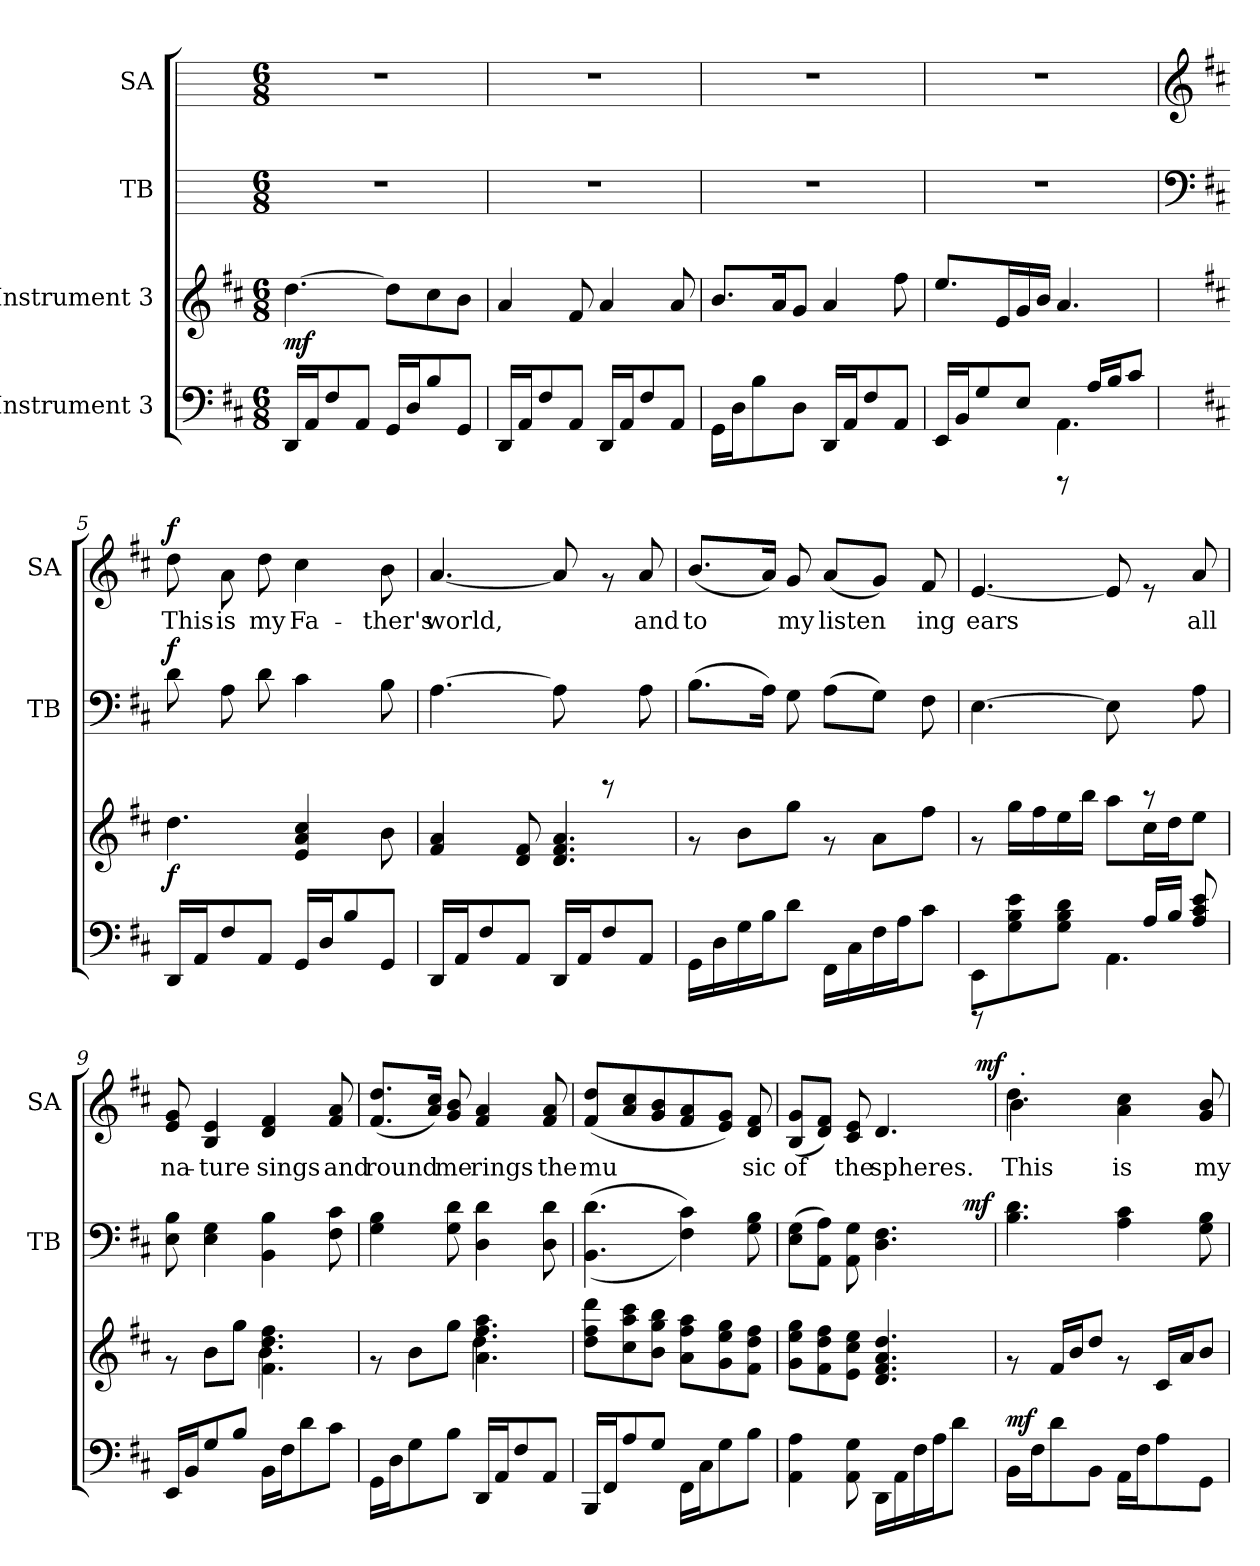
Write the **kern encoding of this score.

**kern	**dynam	**kern	**dynam	**kern	**dynam	**kern	**text	**dynam
*part4	*part4	*part3	*part3	*part2	*part2	*part1	*part1	*part1
*staff4	*staff4	*staff3	*staff3	*staff2	*staff2	*staff1	*staff1	*staff1
*I"Instrument 3	*	*I"Instrument 3	*	*I"TB	*	*I"SA	*	*
*	*	*	*	*I'TB	*	*I'SA	*	*
!!LO:PB:g=z
*stria5	*	*stria5	*	*stria5	*	*stria5	*	*
*clefF4	*	*clefG2	*	*	*	*	*	*
*k[f#c#]	*	*k[f#c#]	*	*k[]	*	*k[]	*	*
*D:	*	*D:	*	*C:	*	*C:	*	*
*M6/8	*	*M6/8	*	*M6/8	*	*M6/8	*	*
=1	=1	=1	=1	=1	=1	=1	=1	=1
!	!	!	!LO:DY:b	!	!	!	!	!
16DD/L	.	[>4.dd\	mf	2.r	.	2.r	.	.
16AA/	.	.	.	.	.	.	.	.
8F#/	.	.	.	.	.	.	.	.
8AA/J	.	.	.	.	.	.	.	.
16GG/L	.	8dd\L]	.	.	.	.	.	.
16D/	.	.	.	.	.	.	.	.
8B/	.	8cc#\	.	.	.	.	.	.
8GG/J	.	8b\J	.	.	.	.	.	.
=2	=2	=2	=2	=2	=2	=2	=2	=2
16DD/L	.	4a/	.	2.r	.	2.r	.	.
16AA/	.	.	.	.	.	.	.	.
8F#/	.	.	.	.	.	.	.	.
8AA/J	.	8f#/	.	.	.	.	.	.
16DD/L	.	4a/	.	.	.	.	.	.
16AA/	.	.	.	.	.	.	.	.
8F#/	.	.	.	.	.	.	.	.
8AA/J	.	8a/	.	.	.	.	.	.
=3	=3	=3	=3	=3	=3	=3	=3	=3
16GG\L	.	8.b/L	.	2.r	.	2.r	.	.
16D\	.	.	.	.	.	.	.	.
8B\	.	.	.	.	.	.	.	.
.	.	16a/	.	.	.	.	.	.
8D\J	.	8g/J	.	.	.	.	.	.
16DD/L	.	4a/	.	.	.	.	.	.
16AA/	.	.	.	.	.	.	.	.
8F#/	.	.	.	.	.	.	.	.
8AA/J	.	8ff#\	.	.	.	.	.	.
=4	=4	=4	=4	=4	=4	=4	=4	=4
*^	*	*	*	*	*	*	*	*
16EE/L	4.ryy	.	8.ee/L	.	2.r	.	2.r	.	.
16BB/	.	.	.	.	.	.	.	.	.
8G/	.	.	.	.	.	.	.	.	.
.	.	.	16e/	.	.	.	.	.	.
8E/J	.	.	16g/	.	.	.	.	.	.
.	.	.	16b/J	.	.	.	.	.	.
8rCCC	4.AA\	.	4.a/	.	.	.	.	.	.
16A/L	.	.	.	.	.	.	.	.	.
16B/	.	.	.	.	.	.	.	.	.
8c#/J	.	.	.	.	.	.	.	.	.
*v	*v	*	*	*	*	*	*	*	*
!!LO:LB:g=z
=5	=5	=5	=5	=5	=5	=5	=5	=5
*	*	*	*	*clefF4	*	*clefG2	*	*
*	*	*	*	*k[f#c#]	*	*k[f#c#]	*	*
*	*	*	*	*D:	*	*D:	*	*
!	!	!	!LO:DY:b	!	!LO:DY:a	!	!LO:LY:b:cj	!LO:DY:a
16DD/L	.	4.dd\	f	8d\	f	8dd\	This	f
16AA/	.	.	.	.	.	.	.	.
!	!	!	!	!	!	!	!LO:LY:b:cj	!
8F#/	.	.	.	8A\	.	8a\	is	.
!	!	!	!	!	!	!	!LO:LY:b:cj	!
8AA/J	.	.	.	8d\	.	8dd\	my	.
!	!	!	!	!	!	!	!LO:LY:b:cj	!
16GG/L	.	4cc#/ 4a/ 4e/	.	4c#\	.	4cc#\	Fa-	.
16D/	.	.	.	.	.	.	.	.
8B/	.	.	.	.	.	.	.	.
!	!	!	!	!	!	!	!LO:LY:b:cj	!
8GG/J	.	8b\	.	8B\	.	8b\	-ther's	.
=6	=6	=6	=6	=6	=6	=6	=6	=6
!	!	!	!	!	!	!	!LO:LY:b:cj	!
16DD/L	.	4f#/ 4a/	.	[>4.A\	.	[<4.a/	world,	.
16AA/	.	.	.	.	.	.	.	.
8F#/	.	.	.	.	.	.	.	.
8AA/J	.	8d/ 8f#/	.	.	.	.	.	.
!	!	!	!	!	!	!	!LO:LY:b:cj	!
16DD/L	.	4.a/ 4.f#/ 4.d/	.	8A\]	.	8a/]	.	.
16AA/	.	.	.	.	.	.	.	.
8F#/	.	.	.	8rCCC	.	8rf	.	.
!	!	!	!	!	!	!	!LO:LY:b:cj	!
8AA/J	.	.	.	8A\	.	8a/	and	.
=7	=7	=7	=7	=7	=7	=7	=7	=7
!	!	!	!	!	!	!	!LO:LY:b:cj	!
16GG\L	.	8rf	.	(>8.B\L	.	(<8.b/L	to	.
16D\	.	.	.	.	.	.	.	.
16G\	.	8b\L	.	.	.	.	.	.
!	!	!	!	!	!	!	!LO:LY:b:cj	!
16B\	.	.	.	16A\J)	.	16a/J)	.	.
!	!	!	!	!	!	!	!LO:LY:b:cj	!
8d\J	.	8gg\J	.	8G\	.	8g/	my	.
!	!	!	!	!	!	!	!LO:LY:b:cj	!
16FF#\L	.	8rf	.	(>8A\L	.	(<8a/L	listen-	.
16C#\	.	.	.	.	.	.	.	.
!	!	!	!	!	!	!	!LO:LY:b:cj	!
16F#\	.	8a\L	.	8G\J)	.	8g/J)	--	.
16A\	.	.	.	.	.	.	.	.
!	!	!	!	!	!	!	!LO:LY:b:cj	!
8c#\J	.	8ff#\J	.	8F#\	.	8f#/	-ing	.
!!LO:LB:g=z
=8	=8	=8	=8	=8	=8	=8	=8	=8
*^	*	*	*	*	*	*	*	*
!	!	!	!	!	!	!	!	!LO:LY:b:cj	!
8rCCC	8EE\L	.	8rf	.	[>4.E\	.	[<4.e/	ears	.
4.ryy	8e\ 8B\ 8G\	.	16gg\L	.	.	.	.	.	.
.	.	.	16ff#\	.	.	.	.	.	.
.	8d\ 8G\ 8B\J	.	16ee\	.	.	.	.	.	.
.	.	.	16bb\J	.	.	.	.	.	.
!	!	!	!	!	!	!	!	!LO:LY:b:cj	!
.	4.AA\	.	8aa\L	.	8E\]	.	8e/]	.	.
16A/L	.	.	16cc#\	.	8rBBBB	.	8re	.	.
16B/J	.	.	16dd\	.	.	.	.	.	.
!	!	!	!	!	!	!	!	!LO:LY:b:cj	!
8e/ 8c#/ 8A/	.	.	8ee\J	.	8A\	.	8a/	all	.
*v	*v	*	*	*	*	*	*	*	*
=9	=9	=9	=9	=9	=9	=9	=9	=9
*	*	*^	*	*	*	*	*	*
!	!	!	!	!	!	!	!	!LO:LY:b:cj	!
16EE/L	.	8rf	4.ryy	.	8E\ 8B\	.	8g/ 8e/	na-	.
16BB/	.	.	.	.	.	.	.	.	.
!	!	!	!	!	!	!	!	!LO:LY:b:cj	!
8G/	.	8b\L	.	.	4G\ 4E\	.	4e/ 4B/	-ture	.
8B/J	.	8gg\J	.	.	.	.	.	.	.
!	!	!	!	!	!	!	!	!LO:LY:b:cj	!
16BB\L	.	4.dd\ 4.f#\ 4.ff#\	4b\	.	4BB\ 4B\	.	4f#/ 4d/	sings	.
16F#\	.	.	.	.	.	.	.	.	.
8d\	.	.	.	.	.	.	.	.	.
!	!	!	!	!	!	!	!	!LO:LY:b:cj	!
8c#\J	.	.	8ryy	.	8c#\ 8F#\	.	8a/ 8f#/	and	.
=10	=10	=10	=10	=10	=10	=10	=10	=10	=10
!	!	!	!	!	!	!	!	!LO:LY:b:cj	!
16GG\L	.	8rf	4.ryy	.	4B\ 4G\	.	(<8.dd/ 8.f#/L	round	.
16D\	.	.	.	.	.	.	.	.	.
8G\	.	8b\L	.	.	.	.	.	.	.
!	!	!	!	!	!	!	!	!LO:LY:b:cj	!
.	.	.	.	.	.	.	16cc#/ 16a/J)	.	.
!	!	!	!	!	!	!	!	!LO:LY:b:cj	!
8B\J	.	8gg\J	.	.	8d\ 8G\	.	8b/ 8g/	me	.
!	!	!	!	!	!	!	!	!LO:LY:b:cj	!
16DD/L	.	4.ff#\ 4.a\ 4.aa\	4dd\	.	4D\ 4d\	.	4f#/ 4a/	rings	.
16AA/	.	.	.	.	.	.	.	.	.
8F#/	.	.	.	.	.	.	.	.	.
!	!	!	!	!	!	!	!	!LO:LY:b:cj	!
8AA/J	.	.	8ryy	.	8d\ 8D\	.	8f#/ 8a/	the	.
!!LO:PB:g=z
=11	=11	=11	=11	=11	=11	=11	=11	=11	=11
!	!	!	!	!	!	!	!	!LO:LY:b:cj	!
*	*	*v	*v	*	*	*	*	*	*
16BBB/L	.	8ddd\ 8dd\ 8ff#\L	.	(<(<4.d\ 4.BB\	.	(<8dd/ 8f#/L	mu	.
16FF#/	.	.	.	.	.	.	.	.
!	!	!	!	!	!	!	!LO:LY:b:cj	!
8A/	.	8aa\ 8cc#\ 8ccc#\	.	.	.	8cc#/ 8a/	.	.
!	!	!	!	!	!	!	!LO:LY:b:cj	!
8G/J	.	8bb\ 8gg\ 8b\J	.	.	.	8b/ 8g/	.	.
!	!	!	!	!	!	!	!LO:LY:b:cj	!
16FF#\L	.	8aa\ 8ff#\ 8a\L	.	4c#\ 4F#\))	.	8a/ 8f#/	.	.
16C#\	.	.	.	.	.	.	.	.
!	!	!	!	!	!	!	!LO:LY:b:cj	!
8G\	.	8gg\ 8ee\ 8g\	.	.	.	8g/ 8e/J)	.	.
!	!	!	!	!	!	!	!LO:LY:b:cj	!
8B\J	.	8ff#\ 8dd\ 8f#\J	.	8B\ 8G\	.	8d/ 8f#/	sic	.
=12	=12	=12	=12	=12	=12	=12	=12	=12
!	!	!	!	!	!	!	!LO:LY:b:cj	!
*	*	*	*	*^	*	*^	*	*
4A\ 4AA\	.	8ee\ 8g\ 8gg\L	.	(>8G\ 8E\L	2ryy	.	(<8g/ 8B/L	2ryy	of	.
!	!	!	!	!	!	!	!	!	!LO:LY:b:cj	!
.	.	8dd\ 8f#\ 8ff#\	.	8A\ 8AA\J)	.	.	8f#/ 8d/J)	.	.	.
!	!	!	!	!	!	!	!	!	!LO:LY:b:cj	!
8G\ 8AA\	.	8ee\ 8cc#\ 8e\J	.	8AA\ 8G\	.	.	8e/ 8c#/	.	the	.
!	!	!	!	!	!	!	!	!	!LO:LY:b:cj	!
16DD\L	.	4.dd/ 4.a/ 4.f#/ 4.d/	.	4.F#\ 4.D\	.	.	4.d/	.	spheres.	.
16AA\	.	.	.	.	.	.	.	.	.	.
16F#\	.	.	.	.	8ryy	.	.	8.ryy	.	.
16A\	.	.	.	.	.	.	.	.	.	.
8d\J	.	.	.	.	32ryy	.	.	.	.	.
!	!	!	!	!	!	!LO:DY:a	!	!	!	!
.	.	.	.	.	16.ryy	mf	.	.	.	.
!	!	!	!	!	!	!	!	!	!	!LO:DY:a
.	.	.	.	.	.	.	.	16ryy	.	mf
=13	=13	=13	=13	=13	=13	=13	=13	=13	=13	=13
!	!LO:DY:a	!	!	!	!	!	!	!	!LO:LY:b:cj	!
*	*	*	*	*v	*v	*	*	*^	*	*
16BB\L	mf	8rf	.	4.d\ 4.B\	.	4.dd\	4b\	32ryy	This	.
!	!	!	!	!	!	!	!	!LO:TX:a:t=.	!	!
.	.	.	.	.	.	.	.	2ryy	.	.
16F#\	.	.	.	.	.	.	.	.	.	.
8d\	.	16f#/L	.	.	.	.	.	.	.	.
.	.	16b/	.	.	.	.	.	.	.	.
8BB\J	.	8dd/J	.	.	.	.	2ryy	.	.	.
!	!	!	!	!	!	!	!	!	!LO:LY:b:cj	!
16AA\L	.	8rf	.	4c#\ 4A\	.	4cc#\ 4a\	.	.	is	.
16F#\	.	.	.	.	.	.	.	.	.	.
8A\	.	16c#/L	.	.	.	.	.	.	.	.
.	.	.	.	.	.	.	.	8..ryy	.	.
.	.	16a/	.	.	.	.	.	.	.	.
!	!	!	!	!	!	!	!	!	!LO:LY:b:cj	!
8GG\J	.	8b/J	.	8B\ 8G\	.	8b/ 8g/	.	.	my	.
*	*	*	*	*	*	*v	*v	*v	*	*
=	=	=	=	=	=	=	=	=
*-	*-	*-	*-	*-	*-	*-	*-	*-
